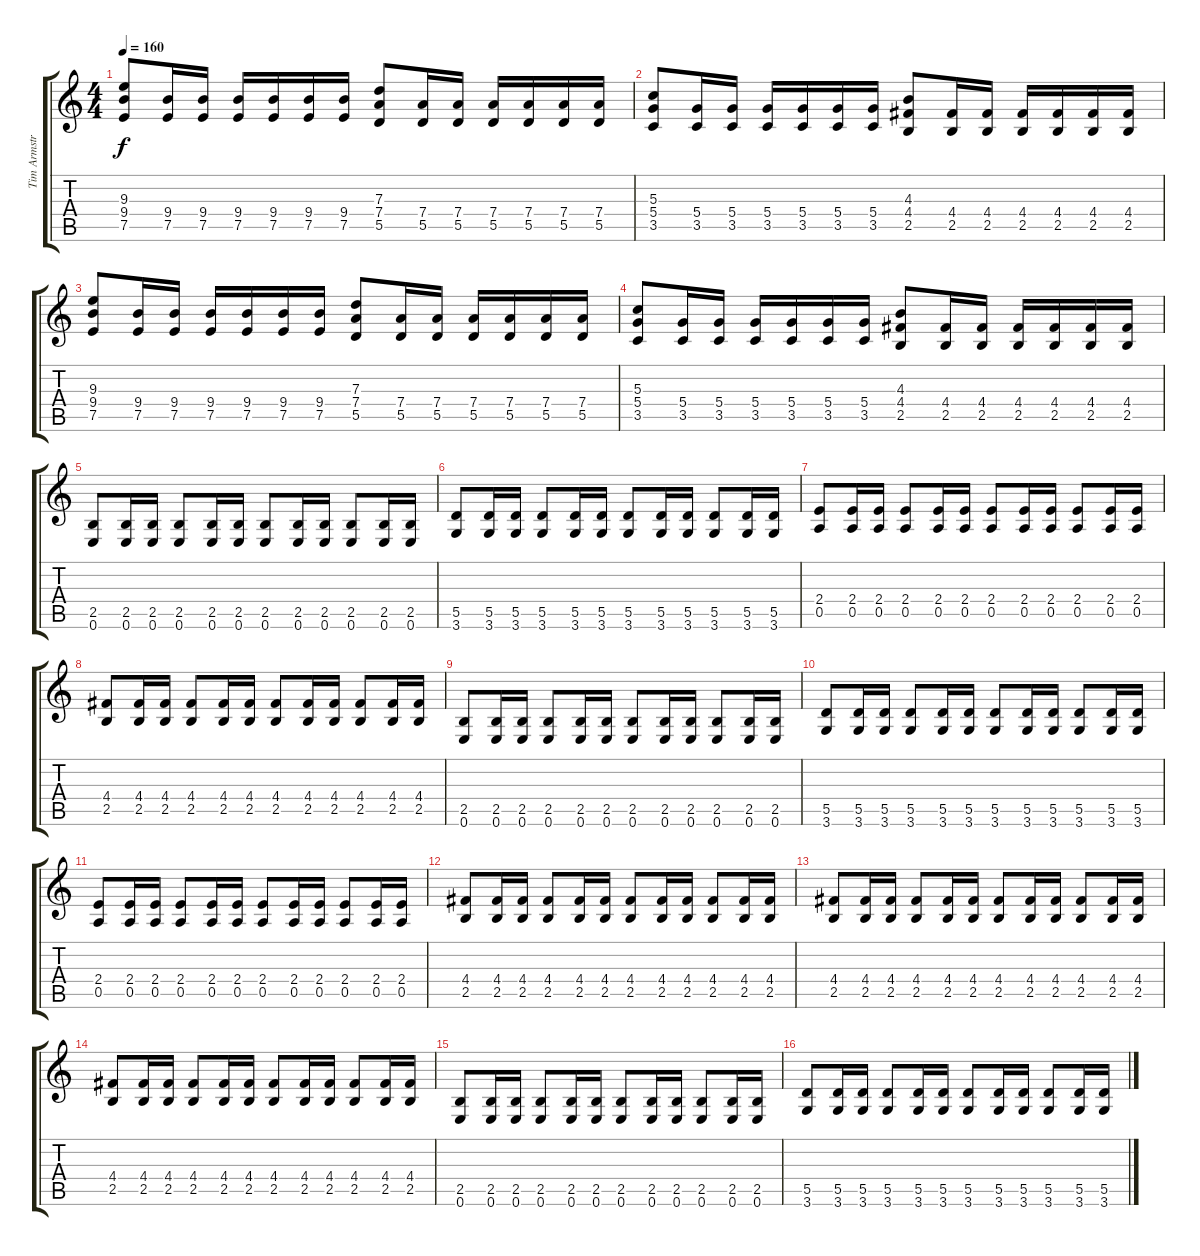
\track ("Tim Armstrong" "Tim Armstr") {instrument distortionguitar}
\staff {score tabs}
\tuning (E4 B3 G3 D3 A2 E2) {hide}
\ts (4 4)
\tempo 160
\clef g2
\ks c
(9.3 9.4 7.5).8{dy f} (9.4 7.5).16 (9.4 7.5).16 (9.4 7.5).16 (9.4 7.5).16 (9.4 7.5).16 (9.4 7.5).16 (7.3 7.4 5.5).8 (7.4 5.5).16 (7.4 5.5).16 (7.4 5.5).16 (7.4 5.5).16 (7.4 5.5).16 (7.4 5.5).16 |
(5.3 5.4 3.5).8 (5.4 3.5).16 (5.4 3.5).16 (5.4 3.5).16 (5.4 3.5).16 (5.4 3.5).16 (5.4 3.5).16 (4.3 4.4 2.5).8 (4.4 2.5).16 (4.4 2.5).16 (4.4 2.5).16 (4.4 2.5).16 (4.4 2.5).16 (4.4 2.5).16 |
(9.3 9.4 7.5).8 (9.4 7.5).16 (9.4 7.5).16 (9.4 7.5).16 (9.4 7.5).16 (9.4 7.5).16 (9.4 7.5).16 (7.3 7.4 5.5).8 (7.4 5.5).16 (7.4 5.5).16 (7.4 5.5).16 (7.4 5.5).16 (7.4 5.5).16 (7.4 5.5).16 |
(5.3 5.4 3.5).8 (5.4 3.5).16 (5.4 3.5).16 (5.4 3.5).16 (5.4 3.5).16 (5.4 3.5).16 (5.4 3.5).16 (4.3 4.4 2.5).8 (4.4 2.5).16 (4.4 2.5).16 (4.4 2.5).16 (4.4 2.5).16 (4.4 2.5).16 (4.4 2.5).16 |
(2.5 0.6).8 (2.5 0.6).16 (2.5 0.6).16 (2.5 0.6).8 (2.5 0.6).16 (2.5 0.6).16 (2.5 0.6).8 (2.5 0.6).16 (2.5 0.6).16 (2.5 0.6).8 (2.5 0.6).16 (2.5 0.6).16 |
(5.5 3.6).8 (5.5 3.6).16 (5.5 3.6).16 (5.5 3.6).8 (5.5 3.6).16 (5.5 3.6).16 (5.5 3.6).8 (5.5 3.6).16 (5.5 3.6).16 (5.5 3.6).8 (5.5 3.6).16 (5.5 3.6).16 |
(2.4 0.5).8 (2.4 0.5).16 (2.4 0.5).16 (2.4 0.5).8 (2.4 0.5).16 (2.4 0.5).16 (2.4 0.5).8 (2.4 0.5).16 (2.4 0.5).16 (2.4 0.5).8 (2.4 0.5).16 (2.4 0.5).16 |
(4.4 2.5).8 (4.4 2.5).16 (4.4 2.5).16 (4.4 2.5).8 (4.4 2.5).16 (4.4 2.5).16 (4.4 2.5).8 (4.4 2.5).16 (4.4 2.5).16 (4.4 2.5).8 (4.4 2.5).16 (4.4 2.5).16 |
(2.5 0.6).8 (2.5 0.6).16 (2.5 0.6).16 (2.5 0.6).8 (2.5 0.6).16 (2.5 0.6).16 (2.5 0.6).8 (2.5 0.6).16 (2.5 0.6).16 (2.5 0.6).8 (2.5 0.6).16 (2.5 0.6).16 |
(5.5 3.6).8 (5.5 3.6).16 (5.5 3.6).16 (5.5 3.6).8 (5.5 3.6).16 (5.5 3.6).16 (5.5 3.6).8 (5.5 3.6).16 (5.5 3.6).16 (5.5 3.6).8 (5.5 3.6).16 (5.5 3.6).16 |
(2.4 0.5).8 (2.4 0.5).16 (2.4 0.5).16 (2.4 0.5).8 (2.4 0.5).16 (2.4 0.5).16 (2.4 0.5).8 (2.4 0.5).16 (2.4 0.5).16 (2.4 0.5).8 (2.4 0.5).16 (2.4 0.5).16 |
(4.4 2.5).8 (4.4 2.5).16 (4.4 2.5).16 (4.4 2.5).8 (4.4 2.5).16 (4.4 2.5).16 (4.4 2.5).8 (4.4 2.5).16 (4.4 2.5).16 (4.4 2.5).8 (4.4 2.5).16 (4.4 2.5).16 |
(4.4 2.5).8 (4.4 2.5).16 (4.4 2.5).16 (4.4 2.5).8 (4.4 2.5).16 (4.4 2.5).16 (4.4 2.5).8 (4.4 2.5).16 (4.4 2.5).16 (4.4 2.5).8 (4.4 2.5).16 (4.4 2.5).16 |
(4.4 2.5).8 (4.4 2.5).16 (4.4 2.5).16 (4.4 2.5).8 (4.4 2.5).16 (4.4 2.5).16 (4.4 2.5).8 (4.4 2.5).16 (4.4 2.5).16 (4.4 2.5).8 (4.4 2.5).16 (4.4 2.5).16 |
(2.5 0.6).8 (2.5 0.6).16 (2.5 0.6).16 (2.5 0.6).8 (2.5 0.6).16 (2.5 0.6).16 (2.5 0.6).8 (2.5 0.6).16 (2.5 0.6).16 (2.5 0.6).8 (2.5 0.6).16 (2.5 0.6).16 |
(5.5 3.6).8 (5.5 3.6).16 (5.5 3.6).16 (5.5 3.6).8 (5.5 3.6).16 (5.5 3.6).16 (5.5 3.6).8 (5.5 3.6).16 (5.5 3.6).16 (5.5 3.6).8 (5.5 3.6).16 (5.5 3.6).16
